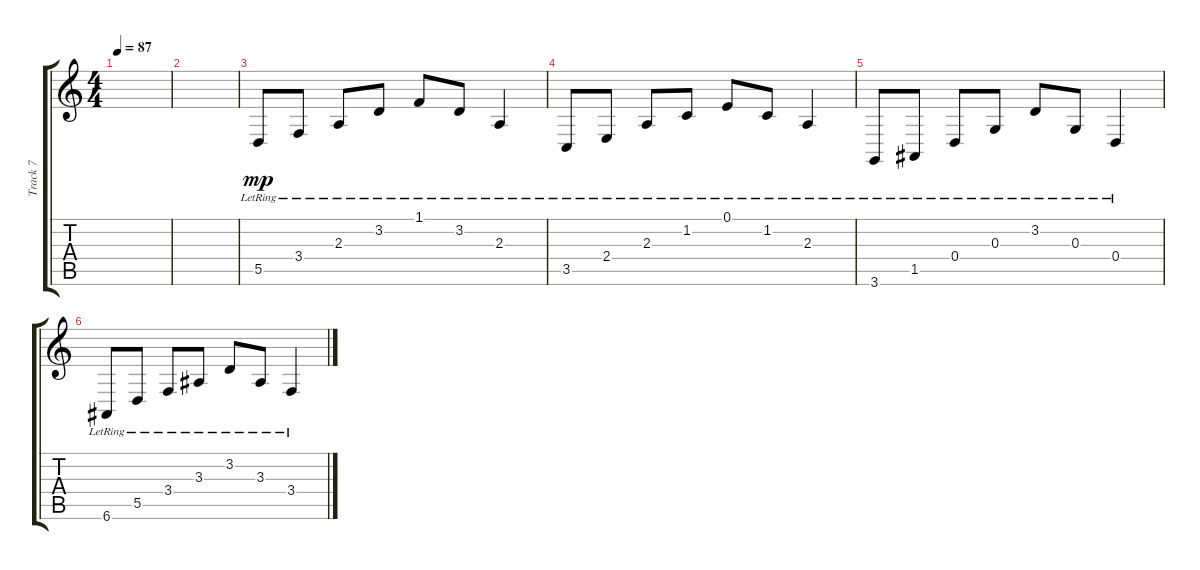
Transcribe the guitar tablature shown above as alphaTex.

\track ("Track 7" "Track 7") {instrument electricpiano1}
\staff {score tabs}
\tuning (E4 B3 G3 D3 A2 E2) {hide}
\ts (4 4)
\tempo 87
\clef g2
\ks c
|
|
5.5{lr}.8{dy mp} 3.4{lr}.8 2.3{lr}.8 3.2{lr}.8 1.1{lr}.8 3.2{lr}.8 2.3{lr}.4 |
3.5{lr}.8 2.4{lr}.8 2.3{lr}.8 1.2{lr}.8 0.1{lr}.8 1.2{lr}.8 2.3{lr}.4 |
3.6{lr}.8 1.5{lr}.8 0.4{lr}.8 0.3{lr}.8 3.2{lr}.8 0.3{lr}.8 0.4{lr}.4 |
6.6{lr}.8 5.5{lr}.8 3.4{lr}.8 3.3{lr}.8 3.2{lr}.8 3.3{lr}.8 3.4{lr}.4
